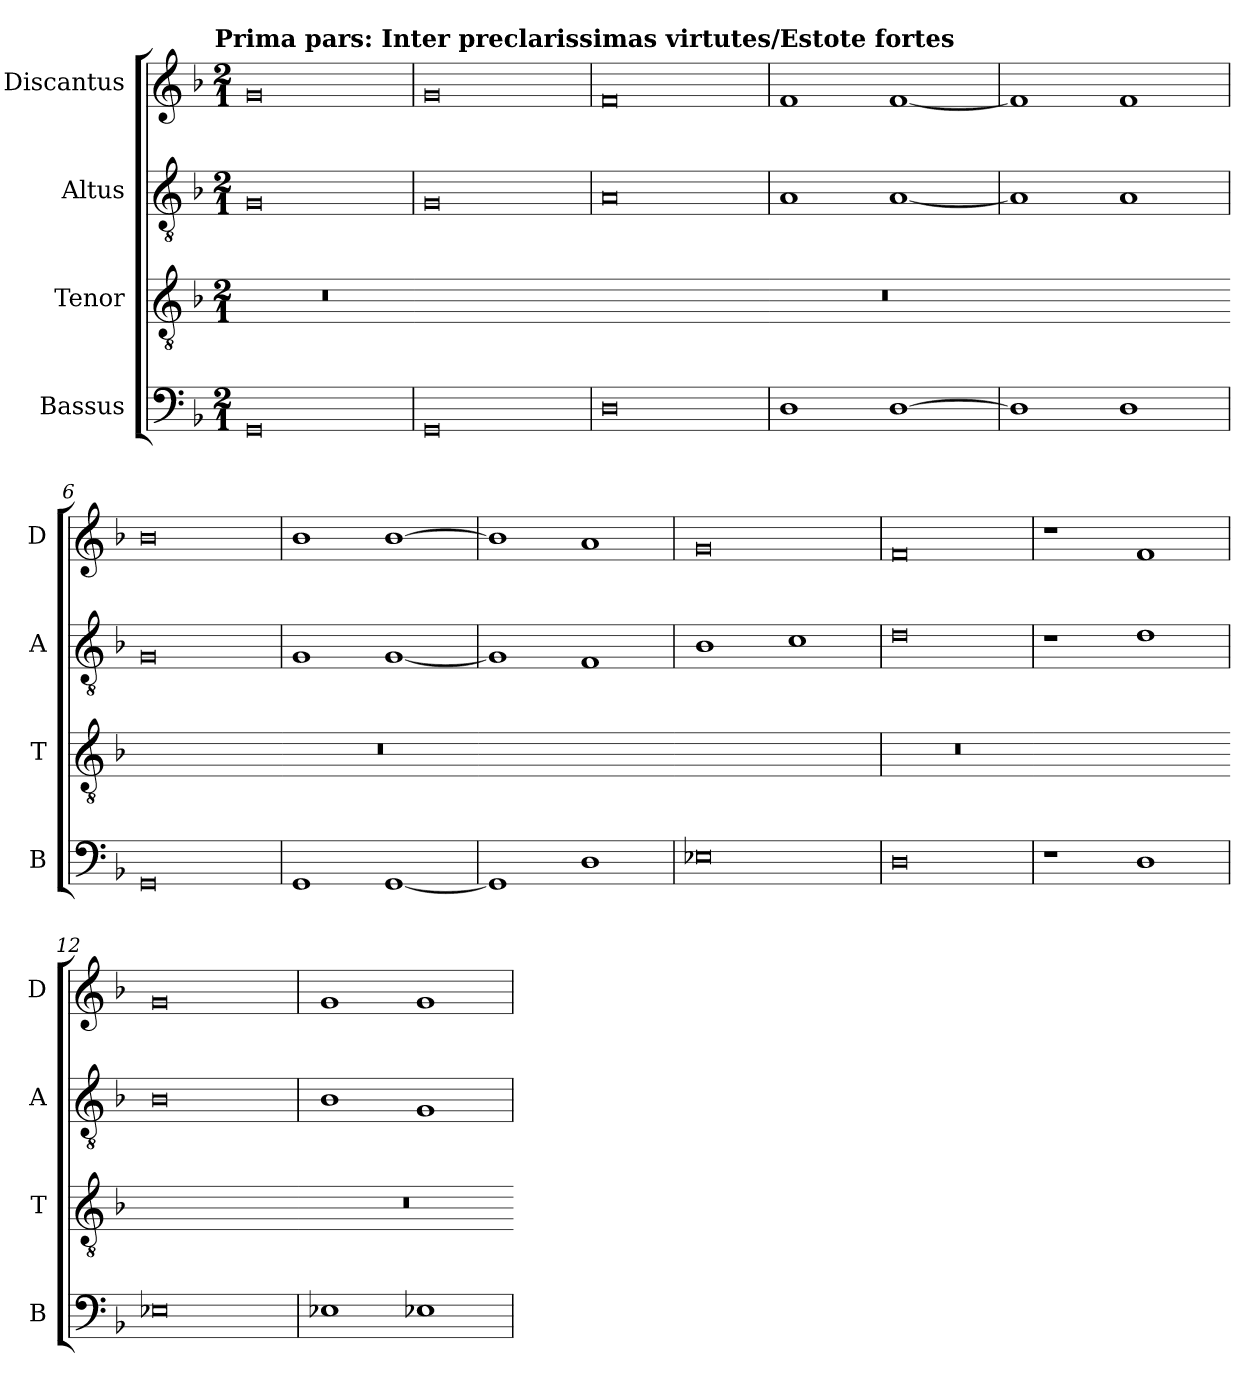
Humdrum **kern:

**kern	**kern	**kern	**kern
*part4	*part3	*part2	*part1
*staff4	*staff3	*staff2	*staff1
*I"Bassus	*I"Tenor	*I"Altus	*I"Discantus
*I'B	*I'T	*I'A	*I'D
*clefF4	*clefGv2	*clefGv2	*clefG2
*k[b-]	*k[b-]	*k[b-]	*k[b-]
!!LO:TX:omd:t=Prima pars&colon; Inter preclarissimas virtutes/Estote fortes
*M2/1	*M2/1	*M2/1	*M2/1
=1	=1	=1	=1
!	!LO:N:vis=2	!	!
0GG	3%4.r	0G	0g
=2	=2-	=2	=2
!	!LO:N:vis=2	!	!
0GG	3%4.ryy	0G	0g
=3	=3-	=3	=3
!	!LO:N:vis=2	!	!
0D	3%4.ryy	0A	0f
=4	=4-	=4	=4
!	!LO:N:vis=2	!	!
1D	3%4.r	1A	1f
[1D	.	[1A	[1f
=5	=5-	=5	=5
!	!LO:N:vis=2	!	!
1D]	3%4.ryy	1A]	1f]
1D	.	1A	1f
=6	=6-	=6	=6
!	!LO:N:vis=2	!	!
0GG	3%4.ryy	0G	0b-
=7	=7-	=7	=7
!	!LO:N:vis=2	!	!
1GG	3%4.r	1G	1b-
[1GG	.	[1G	[1b-
=8	=8-	=8	=8
!	!LO:N:vis=2	!	!
1GG]	3%4.ryy	1G]	1b-]
1D	.	1F	1a
=9	=9-	=9	=9
!	!LO:N:vis=2	!	!
0E-X	3%4.ryy	1B-	0g
.	.	1c	.
=10	=10	=10	=10
!	!LO:N:vis=2	!	!
0D	3%4.r	0d	0f
=11	=11-	=11	=11
!	!LO:N:vis=2	!	!
1r	3%4.ryy	1r	1r
1D	.	1d	1f
=12	=12-	=12	=12
!	!LO:N:vis=2	!	!
0E-X	3%4.ryy	0B-	0g
=13	=13-	=13	=13
!	!LO:N:vis=2	!	!
1E-X	3%4.r	1B-	1g
1E-X	.	1G	1g
=	=-	=	=
*-	*-	*-	*-
